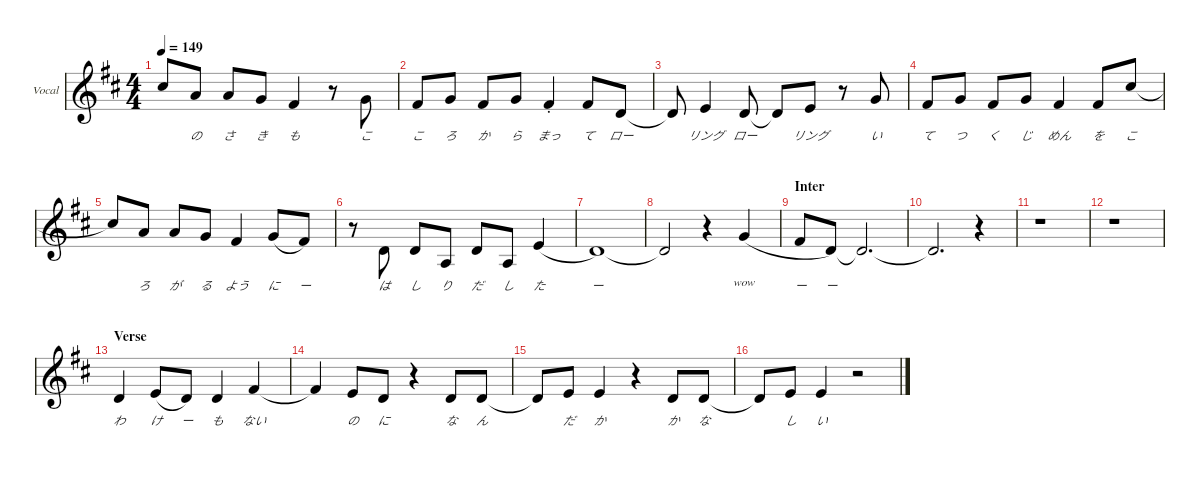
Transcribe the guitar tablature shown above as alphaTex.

\defaultSystemsLayout 4
\hideDynamics
\bracketExtendMode nobrackets
\firstSystemTrackNameOrientation horizontal
\track ("Vocal" "Vocal") {defaultSystemsLayout 4 mute instrument lead7fifths}
\staff {score}
\tuning (E4 B3 G3 D3 A2 E2)
\ts (4 4)
\tempo 149
\clef g2
\scale
0.236488
\ks d
9.1{t acc #}.8{dy f beam Up} 5.1{acc forcenatural}.8{lyrics (0 "の") lyrics (1 "") lyrics (2 "") lyrics (3 "") lyrics (4 "") beam Up} 5.1{acc forcenatural}.8{lyrics (0 "さ") lyrics (1 "") lyrics (2 "") lyrics (3 "") lyrics (4 "") beam Up} 3.1{acc forcenatural}.8{lyrics (0 "き") lyrics (1 "") lyrics (2 "") lyrics (3 "") lyrics (4 "") beam Up} 2.1{acc #}.4{lyrics (0 "も") lyrics (1 "") lyrics (2 "") lyrics (3 "") lyrics (4 "") beam Up} r.8{beam Down} 3.1{acc forcenatural}.8{lyrics (0 "こ") lyrics (1 "") lyrics (2 "") lyrics (3 "") lyrics (4 "") beam Up} |
\scale
0.237591 2.1{acc #}.8{lyrics (0 "こ") lyrics (1 "") lyrics (2 "") lyrics (3 "") lyrics (4 "") beam Up} 3.1{acc forcenatural}.8{lyrics (0 "ろ") lyrics (1 "") lyrics (2 "") lyrics (3 "") lyrics (4 "") beam Up} 2.1{acc #}.8{lyrics (0 "か") lyrics (1 "") lyrics (2 "") lyrics (3 "") lyrics (4 "") beam Up} 3.1{acc forcenatural}.8{lyrics (0 "ら") lyrics (1 "") lyrics (2 "") lyrics (3 "") lyrics (4 "") beam Up} 2.1{st acc #}.4{lyrics (0 "まっ") lyrics (1 "") lyrics (2 "") lyrics (3 "") lyrics (4 "") beam Up} 2.1{acc #}.8{lyrics (0 "て") lyrics (1 "") lyrics (2 "") lyrics (3 "") lyrics (4 "") beam Up} 3.2{acc forcenatural}.8{lyrics (0 "ロー") lyrics (1 "") lyrics (2 "") lyrics (3 "") lyrics (4 "") beam Up} |
\scale
0.235382 3.2{t acc forcenatural}.8{beam Up} 0.1{acc forcenatural}.4{lyrics (0 "リング") lyrics (1 "") lyrics (2 "") lyrics (3 "") lyrics (4 "") beam Up} 3.2{acc forcenatural}.8{lyrics (0 "ロー") lyrics (1 "") lyrics (2 "") lyrics (3 "") lyrics (4 "") beam Up} 3.2{t acc forcenatural}.8{beam Up} 0.1{acc forcenatural}.8{lyrics (0 "リング") lyrics (1 "") lyrics (2 "") lyrics (3 "") lyrics (4 "") beam Up} r.8{beam Up} 3.1{acc forcenatural}.8{lyrics (0 "い") lyrics (1 "") lyrics (2 "") lyrics (3 "") lyrics (4 "") beam Up} |
\scale
0.36963 2.1{acc #}.8{lyrics (0 "て") lyrics (1 "") lyrics (2 "") lyrics (3 "") lyrics (4 "") beam Up} 3.1{acc forcenatural}.8{lyrics (0 "つ") lyrics (1 "") lyrics (2 "") lyrics (3 "") lyrics (4 "") beam Up} 2.1{acc #}.8{lyrics (0 "く") lyrics (1 "") lyrics (2 "") lyrics (3 "") lyrics (4 "") beam Up} 3.1{acc forcenatural}.8{lyrics (0 "じ") lyrics (1 "") lyrics (2 "") lyrics (3 "") lyrics (4 "") beam Up} 2.1{acc #}.4{lyrics (0 "めん") lyrics (1 "") lyrics (2 "") lyrics (3 "") lyrics (4 "") beam Up} 2.1{acc #}.8{lyrics (0 "を") lyrics (1 "") lyrics (2 "") lyrics (3 "") lyrics (4 "") beam Up} 9.1{acc #}.8{lyrics (0 "こ") lyrics (1 "") lyrics (2 "") lyrics (3 "") lyrics (4 "") beam Up} |
\scale
0.316888 9.1{t acc #}.8{beam Up} 5.1{acc forcenatural}.8{lyrics (0 "ろ") lyrics (1 "") lyrics (2 "") lyrics (3 "") lyrics (4 "") beam Up} 5.1{acc forcenatural}.8{lyrics (0 "が") lyrics (1 "") lyrics (2 "") lyrics (3 "") lyrics (4 "") beam Up} 3.1{acc forcenatural}.8{lyrics (0 "る") lyrics (1 "") lyrics (2 "") lyrics (3 "") lyrics (4 "") beam Up} 2.1{acc #}.4{lyrics (0 "よう") lyrics (1 "") lyrics (2 "") lyrics (3 "") lyrics (4 "") beam Up} 3.1{acc forcenatural}.8{lyrics (0 "に") lyrics (1 "") lyrics (2 "") lyrics (3 "") lyrics (4 "") legatoorigin beam Up} 2.1{acc #}.8{lyrics (0 "ー") lyrics (1 "") lyrics (2 "") lyrics (3 "") lyrics (4 "") beam Up} |
\scale
0.313482 r.8{beam Down} 3.2{acc forcenatural}.8{lyrics (0 "は") lyrics (1 "") lyrics (2 "") lyrics (3 "") lyrics (4 "") beam Up} 3.2{acc forcenatural}.8{lyrics (0 "し") lyrics (1 "") lyrics (2 "") lyrics (3 "") lyrics (4 "") beam Up} 2.3{acc forcenatural}.8{lyrics (0 "り") lyrics (1 "") lyrics (2 "") lyrics (3 "") lyrics (4 "") beam Up} 3.2{acc forcenatural}.8{lyrics (0 "だ") lyrics (1 "") lyrics (2 "") lyrics (3 "") lyrics (4 "") beam Up} 2.3{acc forcenatural}.8{lyrics (0 "し") lyrics (1 "") lyrics (2 "") lyrics (3 "") lyrics (4 "") beam Up} 0.1{acc forcenatural}.4{lyrics (0 "た") lyrics (1 "") lyrics (2 "") lyrics (3 "") lyrics (4 "") legatoorigin beam Up} |
\scale
0.527027 3.2{acc forcenatural}.1{lyrics (0 "ー") lyrics (1 "") lyrics (2 "") lyrics (3 "") lyrics (4 "") beam Up} |
\scale
0.472973 3.2{t acc forcenatural}.2{beam Up} r.4{beam Down} 3.1{acc forcenatural}.4{lyrics (0 "wow") lyrics (1 "") lyrics (2 "") lyrics (3 "") lyrics (4 "") legatoorigin beam Up} |
\section ("" "Inter")
\scale
0.29054 2.1{acc #}.8{lyrics (0 "ー") lyrics (1 "") lyrics (2 "") lyrics (3 "") lyrics (4 "") legatoorigin beam Up} 3.2{acc forcenatural}.8{lyrics (0 "ー") lyrics (1 "") lyrics (2 "") lyrics (3 "") lyrics (4 "") beam Up} 3.2{t acc forcenatural}.2{d beam Up} |
\scale
0.234276 3.2{t acc forcenatural}.2{d beam Up} r.4{beam Down} |
\scale
0.238697 r.1{beam Down} |
\scale
0.236487 r.1{beam Down} |
\section ("" "Verse")
\scale
0.290539 3.2{acc forcenatural}.4{lyrics (0 "わ") lyrics (1 "") lyrics (2 "") lyrics (3 "") lyrics (4 "") beam Up} 0.1{acc forcenatural}.8{lyrics (0 "け") lyrics (1 "") lyrics (2 "") lyrics (3 "") lyrics (4 "") legatoorigin beam Up} 3.2{acc forcenatural}.8{lyrics (0 "ー") lyrics (1 "") lyrics (2 "") lyrics (3 "") lyrics (4 "") beam Up} 3.2{acc forcenatural}.4{lyrics (0 "も") lyrics (1 "") lyrics (2 "") lyrics (3 "") lyrics (4 "") beam Up} 2.1{acc #}.4{lyrics (0 "ない") lyrics (1 "") lyrics (2 "") lyrics (3 "") lyrics (4 "") beam Up} |
\scale
0.234276 2.1{t acc #}.4{beam Up} 0.1{acc forcenatural}.8{lyrics (0 "の") lyrics (1 "") lyrics (2 "") lyrics (3 "") lyrics (4 "") beam Up} 3.2{acc forcenatural}.8{lyrics (0 "に") lyrics (1 "") lyrics (2 "") lyrics (3 "") lyrics (4 "") beam Up} r.4{beam Down} 3.2{acc forcenatural}.8{lyrics (0 "な") lyrics (1 "") lyrics (2 "") lyrics (3 "") lyrics (4 "") beam Up} 3.2{acc forcenatural}.8{lyrics (0 "ん") lyrics (1 "") lyrics (2 "") lyrics (3 "") lyrics (4 "") beam Up} |
\scale
0.238697 3.2{t acc forcenatural}.8{beam Up} 0.1{acc forcenatural}.8{lyrics (0 "だ") lyrics (1 "") lyrics (2 "") lyrics (3 "") lyrics (4 "") beam Up} 0.1{acc forcenatural}.4{lyrics (0 "か") lyrics (1 "") lyrics (2 "") lyrics (3 "") lyrics (4 "") beam Up} r.4{beam Down} 3.2{acc forcenatural}.8{lyrics (0 "か") lyrics (1 "") lyrics (2 "") lyrics (3 "") lyrics (4 "") beam Up} 3.2{acc forcenatural}.8{lyrics (0 "な") lyrics (1 "") lyrics (2 "") lyrics (3 "") lyrics (4 "") beam Up} |
\scale
0.236487 3.2{t acc forcenatural}.8{beam Up} 0.1{acc forcenatural}.8{lyrics (0 "し") lyrics (1 "") lyrics (2 "") lyrics (3 "") lyrics (4 "") beam Up} 0.1{acc forcenatural}.4{lyrics (0 "い") lyrics (1 "") lyrics (2 "") lyrics (3 "") lyrics (4 "") beam Up} r.2{beam Down}
